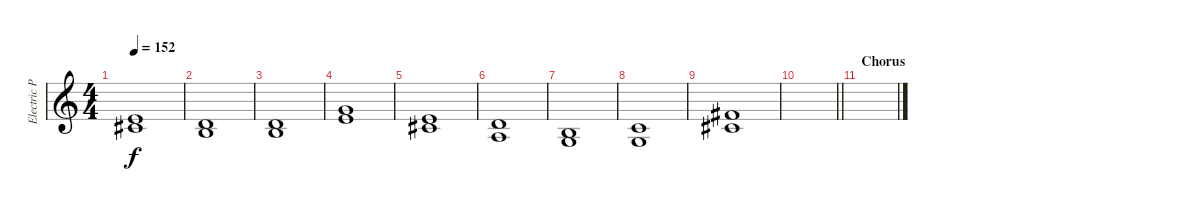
\track ("Electric Piano (Staff 1)" "Electric P") {mute instrument electricgrandpiano}
\staff {score}
\tuning (E4 B3 G3 D3 A2 E2 B1) {hide}
\ts (4 4)
\tempo 152
\clef g2
\ks c
(0.1 2.2).1{dy f} |
(3.2 4.3).1 |
(3.2 4.3).1 |
(3.1 5.2).1 |
(0.1 2.2).1 |
(3.2 2.3).1 |
(0.2 0.3).1 |
(1.2 0.3).1 |
(2.1 2.2).1 |
\barLineRight lightlight
|
\section ("" "Chorus")
